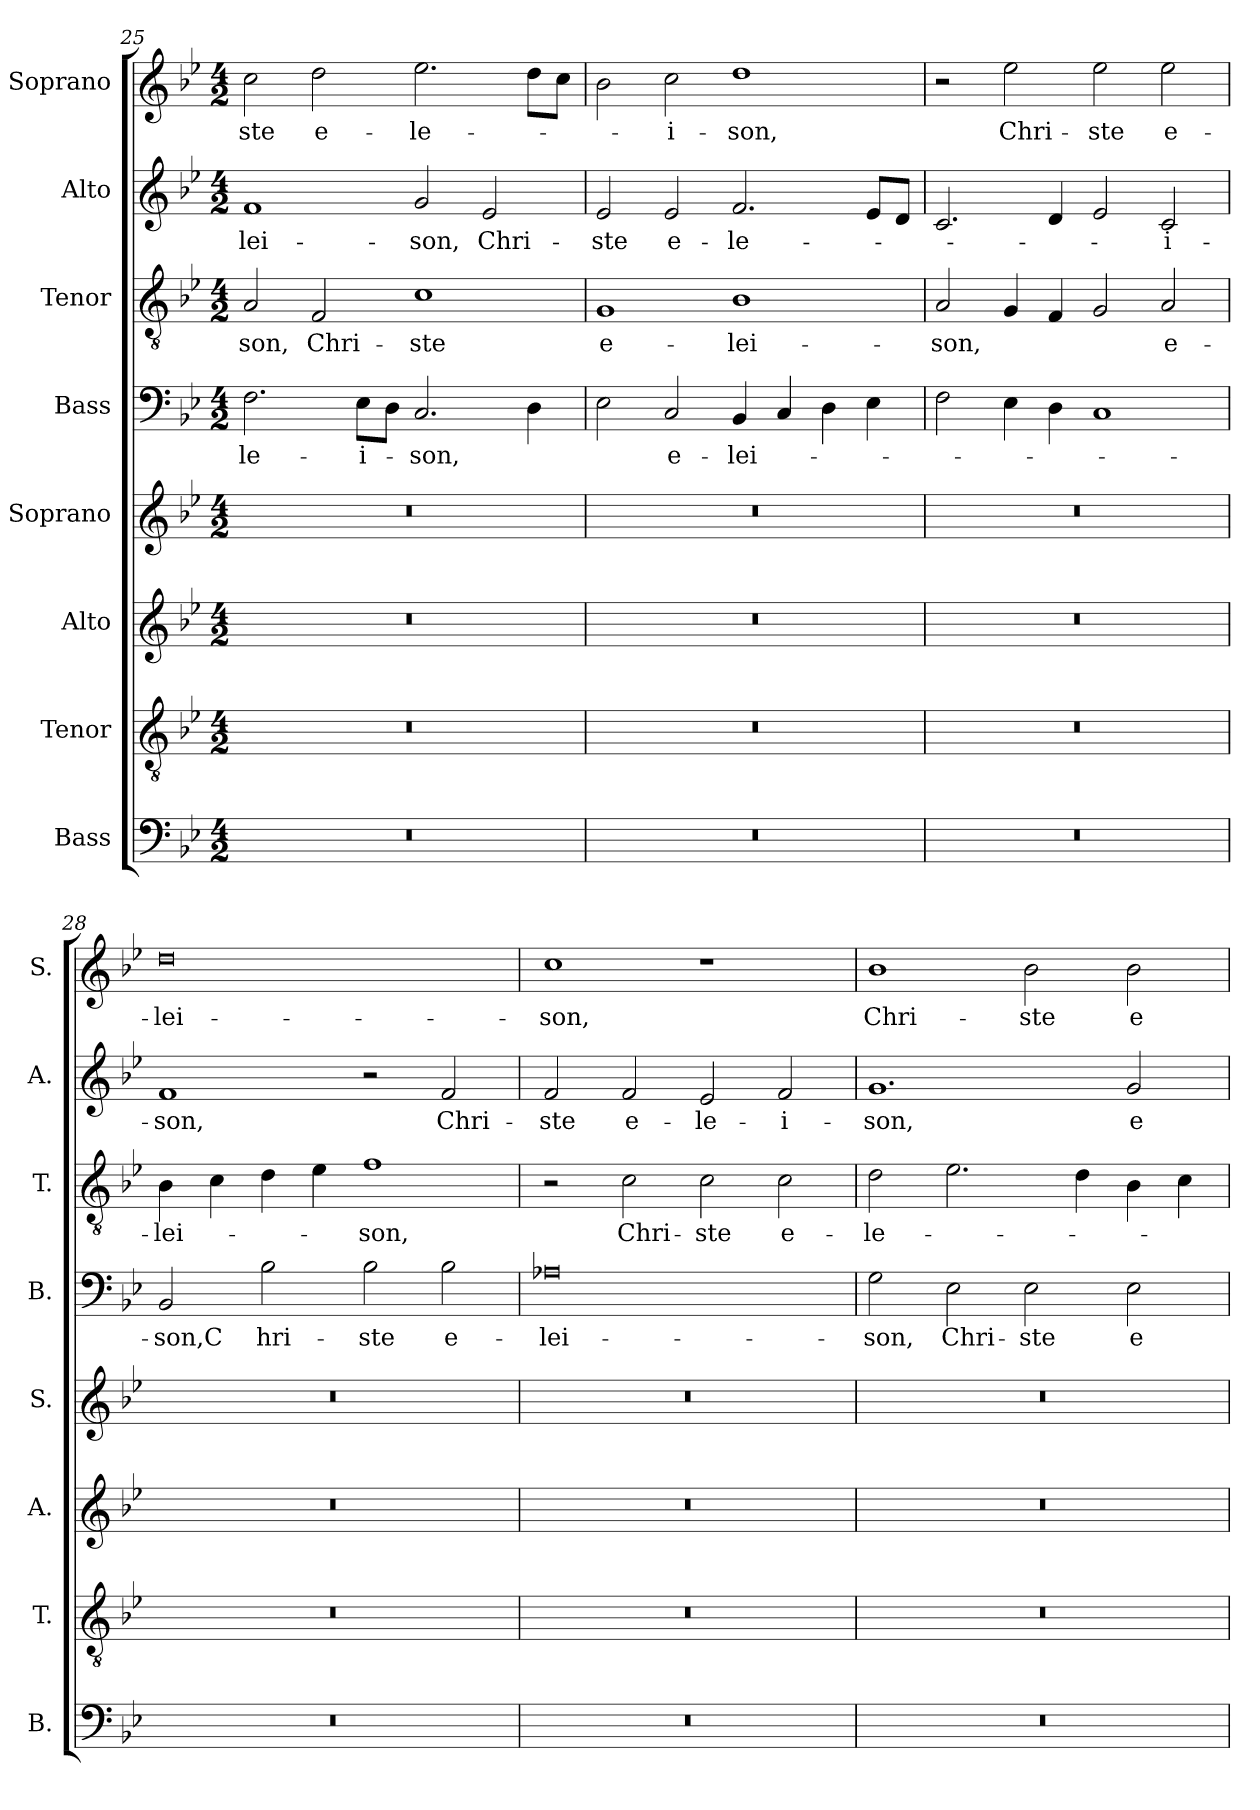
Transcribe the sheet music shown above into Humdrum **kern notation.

**kern	**kern	**kern	**kern	**kern	**text	**kern	**text	**kern	**text	**kern	**text
*part8	*part7	*part6	*part5	*part4	*part4	*part3	*part3	*part2	*part2	*part1	*part1
*staff8	*staff7	*staff6	*staff5	*staff4	*staff4	*staff3	*staff3	*staff2	*staff2	*staff1	*staff1
*I"Bass	*I"Tenor	*I"Alto	*I"Soprano	*I"Bass	*	*I"Tenor	*	*I"Alto	*	*I"Soprano	*
*I'B.	*I'T.	*I'A.	*I'S.	*I'B.	*	*I'T.	*	*I'A.	*	*I'S.	*
*clefF4	*clefGv2	*clefG2	*clefG2	*clefF4	*	*clefGv2	*	*clefG2	*	*clefG2	*
*	*ITrd7c12	*	*	*	*	*ITrd7c12	*	*	*	*	*
*k[b-e-]	*k[b-e-]	*k[b-e-]	*k[b-e-]	*k[b-e-]	*	*k[b-e-]	*	*k[b-e-]	*	*k[b-e-]	*
*B-:	*B-:	*B-:	*B-:	*B-:	*	*B-:	*	*B-:	*	*B-:	*
*M4/2	*M4/2	*M4/2	*M4/2	*M4/2	*	*M4/2	*	*M4/2	*	*M4/2	*
=25	=25	=25	=25	=25	=25	=25	=25	=25	=25	=25	=25
!LO:N:vis=1	!LO:N:vis=1	!LO:N:vis=1	!LO:N:vis=1	!	!	!	!	!	!	!	!
!	!	!	!	!	!LO:LY:b:color=#000000	!	!	!	!	!	!
!	!	!	!	!	!	!	!LO:LY:b:color=#000000	!	!	!	!
!	!	!	!	!	!	!	!	!	!LO:LY:b:color=#000000	!	!
!	!	!	!	!	!	!	!	!	!	!	!LO:LY:b:color=#000000
0r	0r	0r	0r	2.Fi\	-le-	2AAi/	-son,	1fi	-lei-	2cci\	-ste
!	!	!	!	!	!	!	!LO:LY:b:color=#000000	!	!	!	!
!	!	!	!	!	!	!	!	!	!	!	!LO:LY:b:color=#000000
.	.	.	.	.	.	2FFi/	Chri-	.	.	2ddi\	e-
!	!	!	!	!	!LO:LY:b:color=#000000	!	!	!	!	!	!
.	.	.	.	8E-i\L	-i-	.	.	.	.	.	.
.	.	.	.	8Di\J	.	.	.	.	.	.	.
!	!	!	!	!	!LO:LY:b:color=#000000	!	!	!	!	!	!
!	!	!	!	!	!	!	!LO:LY:b:color=#000000	!	!	!	!
!	!	!	!	!	!	!	!	!	!LO:LY:b:color=#000000	!	!
!	!	!	!	!	!	!	!	!	!	!	!LO:LY:b:color=#000000
.	.	.	.	2.Ci/	-son,	1Ci	-ste	2gi/	-son,	2.ee-i\	-le-
!	!	!	!	!	!	!	!	!	!LO:LY:b:color=#000000	!	!
.	.	.	.	.	.	.	.	2e-i/	Chri-	.	.
.	.	.	.	4Di\	.	.	.	.	.	8ddi\L	.
.	.	.	.	.	.	.	.	.	.	8cci\J	.
=26	=26	=26	=26	=26	=26	=26	=26	=26	=26	=26	=26
!LO:N:vis=1	!LO:N:vis=1	!LO:N:vis=1	!LO:N:vis=1	!	!	!	!	!	!	!	!
!	!	!	!	!	!	!	!LO:LY:b:color=#000000	!	!	!	!
!	!	!	!	!	!	!	!	!	!LO:LY:b:color=#000000	!	!
0r	0r	0r	0r	2E-i\	.	1GGi	e-	2e-i/	-ste	2b-i\	.
!	!	!	!	!	!LO:LY:b:color=#000000	!	!	!	!	!	!
!	!	!	!	!	!	!	!	!	!LO:LY:b:color=#000000	!	!
!	!	!	!	!	!	!	!	!	!	!	!LO:LY:b:color=#000000
.	.	.	.	2Ci/	e-	.	.	2e-i/	e-	2cci\	-i-
!	!	!	!	!	!LO:LY:b:color=#000000	!	!	!	!	!	!
!	!	!	!	!	!	!	!LO:LY:b:color=#000000	!	!	!	!
!	!	!	!	!	!	!	!	!	!LO:LY:b:color=#000000	!	!
!	!	!	!	!	!	!	!	!	!	!	!LO:LY:b:color=#000000
.	.	.	.	4BB-i/	-lei-	1BB-i	-lei-	2.fi/	-le-	1ddi	-son,
.	.	.	.	4Ci/	.	.	.	.	.	.	.
.	.	.	.	4Di\	.	.	.	.	.	.	.
.	.	.	.	4E-i\	.	.	.	8e-i/L	.	.	.
.	.	.	.	.	.	.	.	8di/J	.	.	.
=27	=27	=27	=27	=27	=27	=27	=27	=27	=27	=27	=27
!LO:N:vis=1	!LO:N:vis=1	!LO:N:vis=1	!LO:N:vis=1	!	!	!	!	!	!	!	!
!	!	!	!	!	!	!	!LO:LY:b:color=#000000	!	!	!	!
0r	0r	0r	0r	2Fi\	.	2AAi/	-son,	2.ci/	.	2r	.
!	!	!	!	!	!	!	!	!	!	!	!LO:LY:b:color=#000000
.	.	.	.	4E-i\	.	4GGi/	.	.	.	2ee-i\	Chri-
.	.	.	.	4Di\	.	4FFi/	.	4di/	.	.	.
!	!	!	!	!	!	!	!	!	!	!	!LO:LY:b:color=#000000
.	.	.	.	1Ci	.	2GGi/	.	2e-i/	.	2ee-i\	-ste
!	!	!	!	!	!	!	!LO:LY:b:color=#000000	!	!	!	!
!	!	!	!	!	!	!	!	!	!LO:LY:b:color=#000000	!	!
!	!	!	!	!	!	!	!	!	!	!	!LO:LY:b:color=#000000
.	.	.	.	.	.	2AAi/	e-	2ci/	-i-	2ee-i\	e-
=28	=28	=28	=28	=28	=28	=28	=28	=28	=28	=28	=28
!LO:N:vis=1	!LO:N:vis=1	!LO:N:vis=1	!LO:N:vis=1	!	!	!	!	!	!	!	!
!	!	!	!	!	!LO:LY:b:color=#000000	!	!	!	!	!	!
!	!	!	!	!	!	!	!LO:LY:b:color=#000000	!	!	!	!
!	!	!	!	!	!	!	!	!	!LO:LY:b:color=#000000	!	!
!	!	!	!	!	!	!	!	!	!	!	!LO:LY:b:color=#000000
0r	0r	0r	0r	2BB-i/	-son,C	4BB-i\	-lei-	1fi	-son,	0ddi	-lei-
.	.	.	.	.	.	4Ci\	.	.	.	.	.
!	!	!	!	!	!LO:LY:b:color=#000000	!	!	!	!	!	!
.	.	.	.	2B-i\	hri-	4Di\	.	.	.	.	.
.	.	.	.	.	.	4E-i\	.	.	.	.	.
!	!	!	!	!	!LO:LY:b:color=#000000	!	!	!	!	!	!
!	!	!	!	!	!	!	!LO:LY:b:color=#000000	!	!	!	!
.	.	.	.	2B-i\	-ste	1Fi	-son,	2r	.	.	.
!	!	!	!	!	!LO:LY:b:color=#000000	!	!	!	!	!	!
!	!	!	!	!	!	!	!	!	!LO:LY:b:color=#000000	!	!
.	.	.	.	2B-i\	e-	.	.	2fi/	Chri-	.	.
!!LO:LB:g=z
=29	=29	=29	=29	=29	=29	=29	=29	=29	=29	=29	=29
!LO:N:vis=1	!LO:N:vis=1	!LO:N:vis=1	!LO:N:vis=1	!	!	!	!	!	!	!	!
!	!	!	!	!	!LO:LY:b:color=#000000	!	!	!	!	!	!
!	!	!	!	!	!	!	!	!	!LO:LY:b:color=#000000	!	!
!	!	!	!	!	!	!	!	!	!	!	!LO:LY:b:color=#000000
0r	0r	0r	0r	0A-Xi	-lei-	2r	.	2fi/	-ste	1cci	-son,
!	!	!	!	!	!	!	!LO:LY:b:color=#000000	!	!	!	!
!	!	!	!	!	!	!	!	!	!LO:LY:b:color=#000000	!	!
.	.	.	.	.	.	2Ci\	Chri-	2fi/	e-	.	.
!	!	!	!	!	!	!	!LO:LY:b:color=#000000	!	!	!	!
!	!	!	!	!	!	!	!	!	!LO:LY:b:color=#000000	!	!
.	.	.	.	.	.	2Ci\	-ste	2e-i/	-le-	1r	.
!	!	!	!	!	!	!	!LO:LY:b:color=#000000	!	!	!	!
!	!	!	!	!	!	!	!	!	!LO:LY:b:color=#000000	!	!
.	.	.	.	.	.	2Ci\	e-	2fi/	-i-	.	.
=30	=30	=30	=30	=30	=30	=30	=30	=30	=30	=30	=30
!LO:N:vis=1	!LO:N:vis=1	!LO:N:vis=1	!LO:N:vis=1	!	!	!	!	!	!	!	!
!	!	!	!	!	!LO:LY:b:color=#000000	!	!	!	!	!	!
!	!	!	!	!	!	!	!LO:LY:b:color=#000000	!	!	!	!
!	!	!	!	!	!	!	!	!	!LO:LY:b:color=#000000	!	!
!	!	!	!	!	!	!	!	!	!	!	!LO:LY:b:color=#000000
0r	0r	0r	0r	2Gi\	-son,	2Di\	-le-	1.gi	-son,	1b-i	Chri-
!	!	!	!	!	!LO:LY:b:color=#000000	!	!	!	!	!	!
.	.	.	.	2E-i\	Chri-	2.E-i\	.	.	.	.	.
!	!	!	!	!	!LO:LY:b:color=#000000	!	!	!	!	!	!
!	!	!	!	!	!	!	!	!	!	!	!LO:LY:b:color=#000000
.	.	.	.	2E-i\	-ste	.	.	.	.	2b-i\	-ste
.	.	.	.	.	.	4Di\	.	.	.	.	.
!	!	!	!	!	!LO:LY:b:color=#000000	!	!	!	!	!	!
!	!	!	!	!	!	!	!	!	!LO:LY:b:color=#000000	!	!
!	!	!	!	!	!	!	!	!	!	!	!LO:LY:b:color=#000000
.	.	.	.	2E-i\	e-	4BB-i\	.	2gi/	e-	2b-i\	e-
.	.	.	.	.	.	4Ci\	.	.	.	.	.
=	=	=	=	=	=	=	=	=	=	=	=
*-	*-	*-	*-	*-	*-	*-	*-	*-	*-	*-	*-
